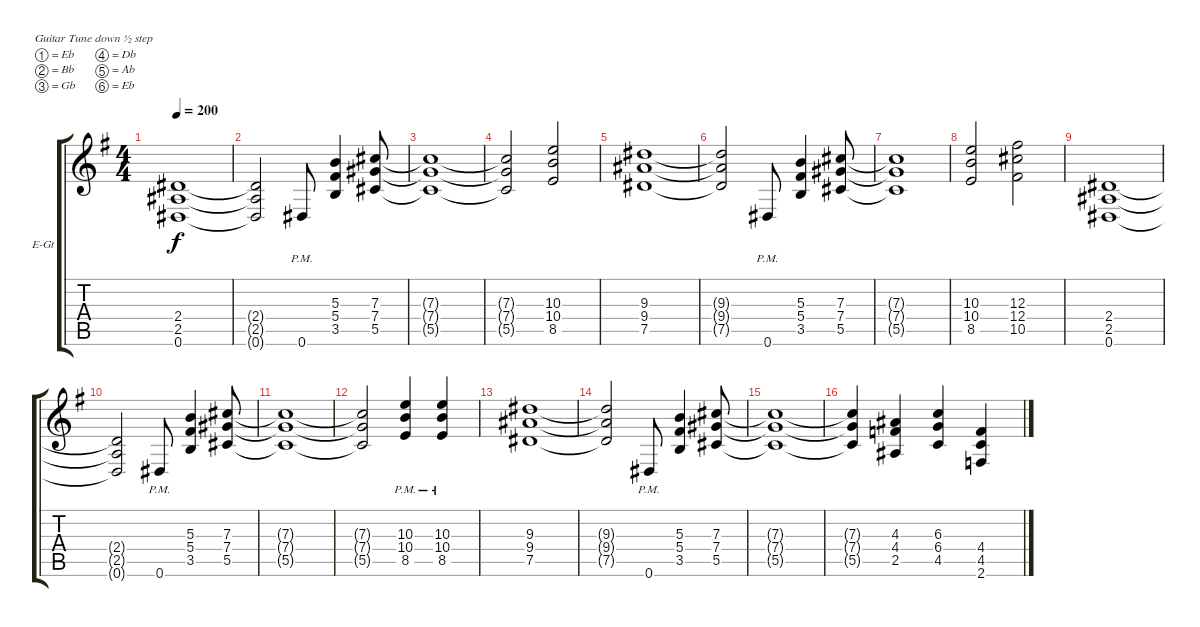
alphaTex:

\bracketExtendMode groupsimilarinstruments
\firstSystemTrackNameOrientation horizontal
\otherSystemsTrackNameOrientation horizontal
\track ("Michael Paget" "E-Gt") {instrument distortionguitar}
\staff {score tabs}
\tuning (Eb4 Bb3 Gb3 Db3 Ab2 Eb2)
\ts (4 4)
\tempo 200
\clef g2
\ks g
(2.4 2.5 0.6).1{dy f} |
(2.4{t} 2.5{t} 0.6{t}).2 0.6{pm}.8 (5.3 5.4 3.5).4 (7.3 7.4 5.5).8 |
(7.3{t} 7.4{t} 5.5{t}).1 |
(7.3{t} 7.4{t} 5.5{t}).2 (10.3 10.4 8.5).2 |
(9.3 9.4 7.5).1 |
(9.3{t} 9.4{t} 7.5{t}).2 0.6{pm}.8 (5.3 5.4 3.5).4 (7.3 7.4 5.5).8 |
(7.3{t} 7.4{t} 5.5{t}).1 |
(10.3 10.4 8.5).2 (12.3 12.4 10.5).2 |
(2.4 2.5 0.6).1 |
(2.4{t} 2.5{t} 0.6{t}).2 0.6{pm}.8 (5.3 5.4 3.5).4 (7.3 7.4 5.5).8 |
(7.3{t} 7.4{t} 5.5{t}).1 |
(7.3{t} 7.4{t} 5.5{t}).2 (10.3{pm} 10.4{pm} 8.5{pm}).4 (8.5{pm} 10.4{pm} 10.3{pm}).4 |
(9.3 9.4 7.5).1 |
(9.3{t} 9.4{t} 7.5{t}).2 0.6{pm}.8 (5.3 5.4 3.5).4 (7.3 7.4 5.5).8 |
(7.3{t} 7.4{t} 5.5{t}).1 |
(7.3{t} 7.4{t} 5.5{t}).4 (4.3 4.4 2.5).4 (6.3 6.4 4.5).4 (4.4 4.5 2.6).4
